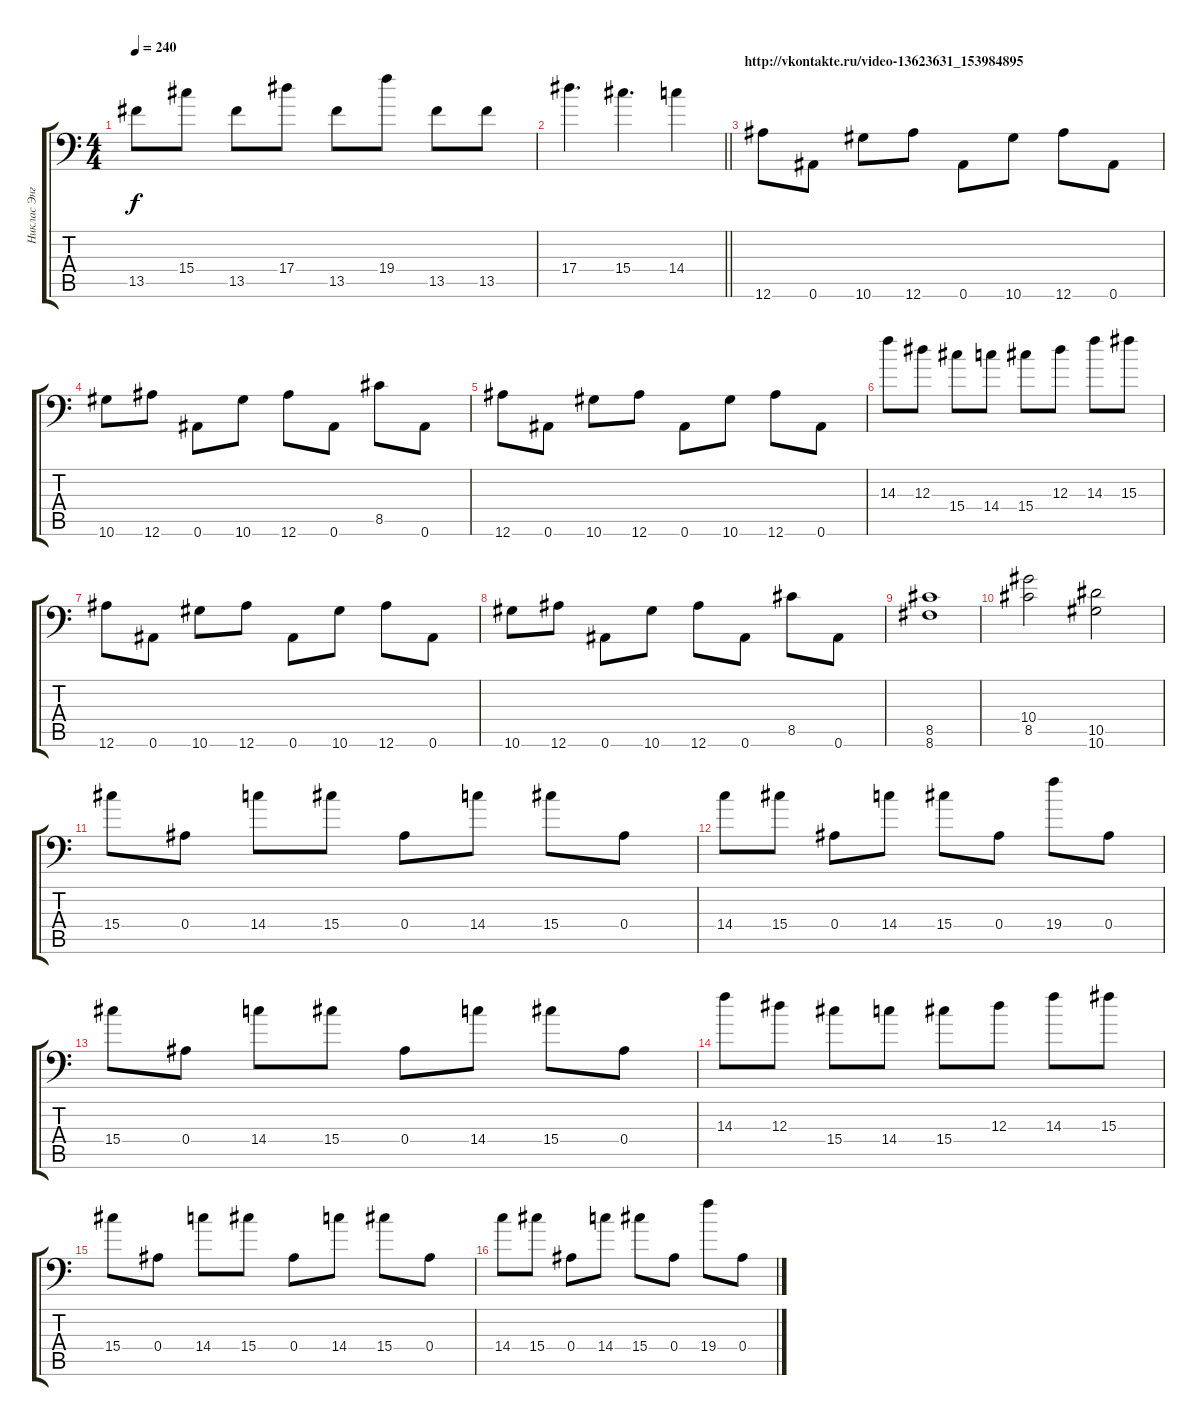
\track ("Никлас Энгелин(уже он)" "Никлас Энг") {instrument distortionguitar}
\staff {score tabs}
\tuning (C4 G3 Eb3 Bb2 F2 Bb1) {hide}
\ts (4 4)
\tempo 240
\clef f4
\ks c
13.5.8{dy f} 15.4.8 13.5.8 17.4.8 13.5.8 19.4.8 13.5.8 13.5.8 |
\barLineRight lightlight
17.4.4{d} 15.4.4{d} 14.4.4 |
\section ("" "http://vkontakte.ru/video-13623631_153984895")
12.6.8 0.6.8 10.6.8 12.6.8 0.6.8 10.6.8 12.6.8 0.6.8 |
10.6.8 12.6.8 0.6.8 10.6.8 12.6.8 0.6.8 8.5.8 0.6.8 |
12.6.8 0.6.8 10.6.8 12.6.8 0.6.8 10.6.8 12.6.8 0.6.8 |
14.3.8 12.3.8 15.4.8 14.4.8 15.4.8 12.3.8 14.3.8 15.3.8 |
12.6.8 0.6.8 10.6.8 12.6.8 0.6.8 10.6.8 12.6.8 0.6.8 |
10.6.8 12.6.8 0.6.8 10.6.8 12.6.8 0.6.8 8.5.8 0.6.8 |
(8.5 8.6).1 |
(10.4 8.5).2 (10.5 10.6).2 |
15.4.8 0.4.8 14.4.8 15.4.8 0.4.8 14.4.8 15.4.8 0.4.8 |
14.4.8 15.4.8 0.4.8 14.4.8 15.4.8 0.4.8 19.4.8 0.4.8 |
15.4.8 0.4.8 14.4.8 15.4.8 0.4.8 14.4.8 15.4.8 0.4.8 |
14.3.8 12.3.8 15.4.8 14.4.8 15.4.8 12.3.8 14.3.8 15.3.8 |
15.4.8 0.4.8 14.4.8 15.4.8 0.4.8 14.4.8 15.4.8 0.4.8 |
14.4.8 15.4.8 0.4.8 14.4.8 15.4.8 0.4.8 19.4.8 0.4.8
